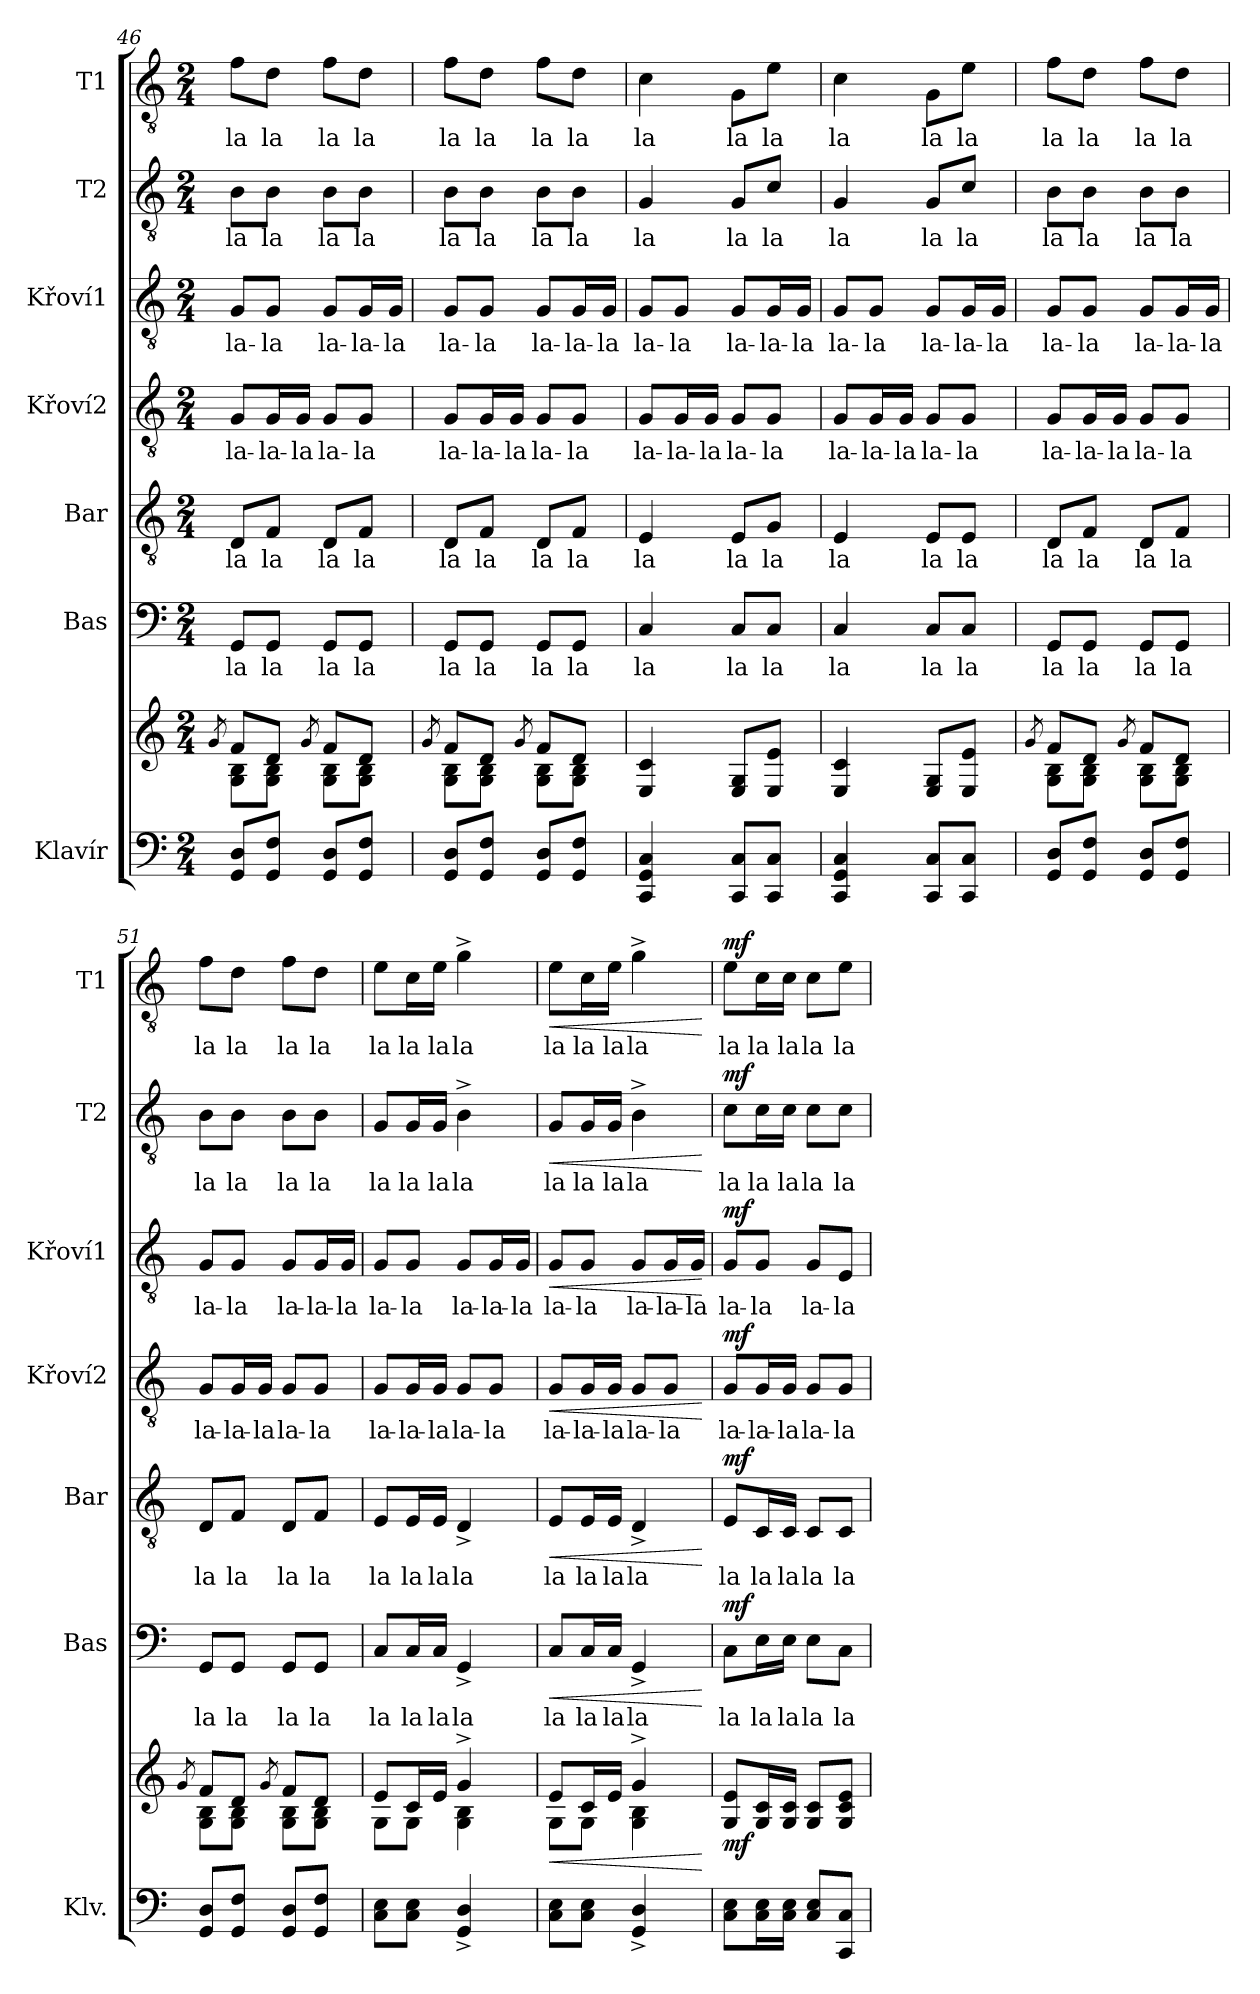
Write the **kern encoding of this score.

**kern	**kern	**dynam	**kern	**text	**dynam	**kern	**text	**dynam	**kern	**text	**dynam	**kern	**text	**dynam	**kern	**text	**dynam	**kern	**text	**dynam
*part7	*part7	*part7	*part6	*part6	*part6	*part5	*part5	*part5	*part4	*part4	*part4	*part3	*part3	*part3	*part2	*part2	*part2	*part1	*part1	*part1
*staff8	*staff7	*staff7/8	*staff6	*staff6	*staff6	*staff5	*staff5	*staff5	*staff4	*staff4	*staff4	*staff3	*staff3	*staff3	*staff2	*staff2	*staff2	*staff1	*staff1	*staff1
*I"Klavír	*	*	*I"Bas	*	*	*I"Bar	*	*	*I"Křoví2	*	*	*I"Křoví1	*	*	*I"T2	*	*	*I"T1	*	*
*I'Klv.	*	*	*I'Bas	*	*	*I'Bar	*	*	*I'Křoví2	*	*	*I'Křoví1	*	*	*I'T2	*	*	*I'T1	*	*
*clefF4	*clefG2	*	*clefF4	*	*	*clefGv2	*	*	*clefGv2	*	*	*clefGv2	*	*	*clefGv2	*	*	*clefGv2	*	*
*k[]	*k[]	*	*k[]	*	*	*k[]	*	*	*k[]	*	*	*k[]	*	*	*k[]	*	*	*k[]	*	*
*M2/4	*M2/4	*	*M2/4	*	*	*M2/4	*	*	*M2/4	*	*	*M2/4	*	*	*M2/4	*	*	*M2/4	*	*
=46	=46	=46	=46	=46	=46	=46	=46	=46	=46	=46	=46	=46	=46	=46	=46	=46	=46	=46	=46	=46
.	8qg/	.	.	.	.	.	.	.	.	.	.	.	.	.	.	.	.	.	.	.
*	*^	*	*	*	*	*	*	*	*	*	*	*	*	*	*	*	*	*	*	*
8GG/ 8D/L	8f/L	8G\ 8B\L	.	8GG/L	la	.	8D/L	la	.	8G/L	la-	.	8G/L	la-	.	8B\L	la	.	8f\L	la	.
8GG/ 8F/J	8d/J	8G\ 8B\J	.	8GG/J	la	.	8F/J	la	.	16G/L	-la-	.	8G/J	-la	.	8B\J	la	.	8d\J	la	.
.	.	.	.	.	.	.	.	.	.	16G/JJ	-la	.	.	.	.	.	.	.	.	.	.
.	8qg/	.	.	.	.	.	.	.	.	.	.	.	.	.	.	.	.	.	.	.	.
8GG/ 8D/L	8f/L	8G\ 8B\L	.	8GG/L	la	.	8D/L	la	.	8G/L	la-	.	8G/L	la-	.	8B\L	la	.	8f\L	la	.
8GG/ 8F/J	8d/J	8G\ 8B\J	.	8GG/J	la	.	8F/J	la	.	8G/J	-la	.	16G/L	-la-	.	8B\J	la	.	8d\J	la	.
.	.	.	.	.	.	.	.	.	.	.	.	.	16G/JJ	-la	.	.	.	.	.	.	.
!!LO:PB:g=z
=47	=47	=47	=47	=47	=47	=47	=47	=47	=47	=47	=47	=47	=47	=47	=47	=47	=47	=47	=47	=47	=47
.	8qg/	.	.	.	.	.	.	.	.	.	.	.	.	.	.	.	.	.	.	.	.
8GG/ 8D/L	8f/L	8G\ 8B\L	.	8GG/L	la	.	8D/L	la	.	8G/L	la-	.	8G/L	la-	.	8B\L	la	.	8f\L	la	.
8GG/ 8F/J	8d/J	8G\ 8B\J	.	8GG/J	la	.	8F/J	la	.	16G/L	-la-	.	8G/J	-la	.	8B\J	la	.	8d\J	la	.
.	.	.	.	.	.	.	.	.	.	16G/JJ	-la	.	.	.	.	.	.	.	.	.	.
.	8qg/	.	.	.	.	.	.	.	.	.	.	.	.	.	.	.	.	.	.	.	.
8GG/ 8D/L	8f/L	8G\ 8B\L	.	8GG/L	la	.	8D/L	la	.	8G/L	la-	.	8G/L	la-	.	8B\L	la	.	8f\L	la	.
8GG/ 8F/J	8d/J	8G\ 8B\J	.	8GG/J	la	.	8F/J	la	.	8G/J	-la	.	16G/L	-la-	.	8B\J	-la	.	8d\J	la	.
.	.	.	.	.	.	.	.	.	.	.	.	.	16G/JJ	-la	.	.	.	.	.	.	.
*	*v	*v	*	*	*	*	*	*	*	*	*	*	*	*	*	*	*	*	*	*	*
=48	=48	=48	=48	=48	=48	=48	=48	=48	=48	=48	=48	=48	=48	=48	=48	=48	=48	=48	=48	=48
4CC/ 4GG/ 4C/	4E/ 4c/	.	4C/	la	.	4E/	la	.	8G/L	la-	.	8G/L	la-	.	4G/	la	.	4c\	la	.
.	.	.	.	.	.	.	.	.	16G/L	-la-	.	8G/J	-la	.	.	.	.	.	.	.
.	.	.	.	.	.	.	.	.	16G/JJ	-la	.	.	.	.	.	.	.	.	.	.
8CC/ 8C/L	8E/ 8G/L	.	8C/L	la	.	8E/L	la	.	8G/L	la-	.	8G/L	la-	.	8G/L	la	.	8G\L	la	.
8CC/ 8C/J	8E/ 8e/J	.	8C/J	la	.	8G/J	la	.	8G/J	-la	.	16G/L	-la-	.	8c/J	la	.	8e\J	la	.
.	.	.	.	.	.	.	.	.	.	.	.	16G/JJ	-la	.	.	.	.	.	.	.
=49	=49	=49	=49	=49	=49	=49	=49	=49	=49	=49	=49	=49	=49	=49	=49	=49	=49	=49	=49	=49
4CC/ 4GG/ 4C/	4E/ 4c/	.	4C/	la	.	4E/	la	.	8G/L	la-	.	8G/L	la-	.	4G/	la	.	4c\	la	.
.	.	.	.	.	.	.	.	.	16G/L	-la-	.	8G/J	-la	.	.	.	.	.	.	.
.	.	.	.	.	.	.	.	.	16G/JJ	-la	.	.	.	.	.	.	.	.	.	.
8CC/ 8C/L	8E/ 8G/L	.	8C/L	la	.	8E/L	la	.	8G/L	la-	.	8G/L	la-	.	8G/L	la	.	8G\L	la	.
8CC/ 8C/J	8E/ 8e/J	.	8C/J	la	.	8E/J	la	.	8G/J	-la	.	16G/L	-la-	.	8c/J	la	.	8e\J	la	.
.	.	.	.	.	.	.	.	.	.	.	.	16G/JJ	-la	.	.	.	.	.	.	.
=50	=50	=50	=50	=50	=50	=50	=50	=50	=50	=50	=50	=50	=50	=50	=50	=50	=50	=50	=50	=50
.	8qg/	.	.	.	.	.	.	.	.	.	.	.	.	.	.	.	.	.	.	.
*	*^	*	*	*	*	*	*	*	*	*	*	*	*	*	*	*	*	*	*	*
8GG/ 8D/L	8f/L	8G\ 8B\L	.	8GG/L	la	.	8D/L	la	.	8G/L	la-	.	8G/L	la-	.	8B\L	la	.	8f\L	la	.
8GG/ 8F/J	8d/J	8G\ 8B\J	.	8GG/J	la	.	8F/J	la	.	16G/L	-la-	.	8G/J	-la	.	8B\J	la	.	8d\J	la	.
.	.	.	.	.	.	.	.	.	.	16G/JJ	-la	.	.	.	.	.	.	.	.	.	.
.	8qg/	.	.	.	.	.	.	.	.	.	.	.	.	.	.	.	.	.	.	.	.
8GG/ 8D/L	8f/L	8G\ 8B\L	.	8GG/L	la	.	8D/L	la	.	8G/L	la-	.	8G/L	la-	.	8B\L	la	.	8f\L	la	.
8GG/ 8F/J	8d/J	8G\ 8B\J	.	8GG/J	la	.	8F/J	la	.	8G/J	-la	.	16G/L	-la-	.	8B\J	la	.	8d\J	la	.
.	.	.	.	.	.	.	.	.	.	.	.	.	16G/JJ	-la	.	.	.	.	.	.	.
=51	=51	=51	=51	=51	=51	=51	=51	=51	=51	=51	=51	=51	=51	=51	=51	=51	=51	=51	=51	=51	=51
.	8qg/	.	.	.	.	.	.	.	.	.	.	.	.	.	.	.	.	.	.	.	.
8GG/ 8D/L	8f/L	8G\ 8B\L	.	8GG/L	la	.	8D/L	la	.	8G/L	la-	.	8G/L	la-	.	8B\L	la	.	8f\L	la	.
8GG/ 8F/J	8d/J	8G\ 8B\J	.	8GG/J	la	.	8F/J	la	.	16G/L	-la-	.	8G/J	-la	.	8B\J	la	.	8d\J	la	.
.	.	.	.	.	.	.	.	.	.	16G/JJ	-la	.	.	.	.	.	.	.	.	.	.
.	8qg/	.	.	.	.	.	.	.	.	.	.	.	.	.	.	.	.	.	.	.	.
8GG/ 8D/L	8f/L	8G\ 8B\L	.	8GG/L	la	.	8D/L	la	.	8G/L	la-	.	8G/L	la-	.	8B\L	la	.	8f\L	la	.
8GG/ 8F/J	8d/J	8G\ 8B\J	.	8GG/J	la	.	8F/J	la	.	8G/J	-la	.	16G/L	-la-	.	8B\J	-la	.	8d\J	la	.
.	.	.	.	.	.	.	.	.	.	.	.	.	16G/JJ	-la	.	.	.	.	.	.	.
=52	=52	=52	=52	=52	=52	=52	=52	=52	=52	=52	=52	=52	=52	=52	=52	=52	=52	=52	=52	=52	=52
8C\ 8E\L	8e/L	8G\L	.	8C/L	la	.	8E/L	la	.	8G/L	la-	.	8G/L	la-	.	8G/L	la	.	8e\L	la	.
8C\ 8E\J	16c/L	8G\J	.	16C/L	la	.	16E/L	la	.	16G/L	-la-	.	8G/J	-la	.	16G/L	la	.	16c\L	la	.
.	16e/JJ	.	.	16C/JJ	la	.	16E/JJ	la	.	16G/JJ	-la	.	.	.	.	16G/JJ	la	.	16e\JJ	la	.
4GG/^ 4D/^	4g^/	4G\ 4B\	.	4GG^/	la	.	4D^/	la	.	8G/L	la-	.	8G/L	la-	.	4B^\	la	.	4g^\	la	.
.	.	.	.	.	.	.	.	.	.	8G/J	-la	.	16G/L	-la-	.	.	.	.	.	.	.
.	.	.	.	.	.	.	.	.	.	.	.	.	16G/JJ	-la	.	.	.	.	.	.	.
=53	=53	=53	=53	=53	=53	=53	=53	=53	=53	=53	=53	=53	=53	=53	=53	=53	=53	=53	=53	=53	=53
!	!	!	!LO:HP:b	!	!	!LO:HP:b	!	!	!LO:HP:b	!	!	!LO:HP:b	!	!	!LO:HP:b	!	!	!LO:HP:b	!	!	!LO:HP:b
8C\ 8E\L	8e/L	8G\L	<	8C/L	la	<	8E/L	la	<	8G/L	la-	<	8G/L	la-	<	8G/L	la	<	8e\L	la	<
8C\ 8E\J	16c/L	8G\J	.	16C/L	la	.	16E/L	la	.	16G/L	-la-	.	8G/J	-la	.	16G/L	la	.	16c\L	la	.
.	16e/JJ	.	.	16C/JJ	la	.	16E/JJ	la	.	16G/JJ	-la	.	.	.	.	16G/JJ	la	.	16e\JJ	la	.
4GG/^ 4D/^	4g^/	4G\ 4B\	.	4GG^/	la	.	4D^/	la	.	8G/L	la-	.	8G/L	la-	.	4B^\	la	.	4g^\	la	.
.	.	.	.	.	.	.	.	.	.	8G/J	-la	.	16G/L	-la-	.	.	.	.	.	.	.
.	.	.	.	.	.	.	.	.	.	.	.	.	16G/JJ	-la	.	.	.	.	.	.	.
*	*v	*v	*	*	*	*	*	*	*	*	*	*	*	*	*	*	*	*	*	*	*
.	.	[	.	.	[	.	.	[	.	.	[	.	.	[	.	.	[	.	.	[
!!LO:LB:g=z
=54	=54	=54	=54	=54	=54	=54	=54	=54	=54	=54	=54	=54	=54	=54	=54	=54	=54	=54	=54	=54
!	!	!LO:DY:b	!	!	!LO:DY:a	!	!	!LO:DY:a	!	!	!LO:DY:a	!	!	!LO:DY:a	!	!	!LO:DY:a	!	!	!LO:DY:a
8C\ 8E\L	8G/ 8e/L	mf	8C\L	la	mf	8E/L	la	mf	8G/L	la-	mf	8G/L	la-	mf	8c\L	la	mf	8e\L	la	mf
16C\ 16E\L	16G/ 16c/L	.	16E\L	la	.	16C/L	la	.	16G/L	-la-	.	8G/J	-la	.	16c\L	la	.	16c\L	la	.
16C\ 16E\JJ	16G/ 16c/JJ	.	16E\JJ	la	.	16C/JJ	la	.	16G/JJ	-la	.	.	.	.	16c\JJ	la	.	16c\JJ	la	.
8C/ 8E/L	8G/ 8c/L	.	8E\L	la	.	8C/L	la	.	8G/L	la-	.	8G/L	la-	.	8c\L	la	.	8c\L	la	.
8CC/ 8C/J	8G/ 8c/ 8e/J	.	8C\J	la	.	8C/J	la	.	8G/J	-la-	.	8E/J	-la-	.	8c\J	la	.	8e\J	la	.
=	=	=	=	=	=	=	=	=	=	=	=	=	=	=	=	=	=	=	=	=
*-	*-	*-	*-	*-	*-	*-	*-	*-	*-	*-	*-	*-	*-	*-	*-	*-	*-	*-	*-	*-
